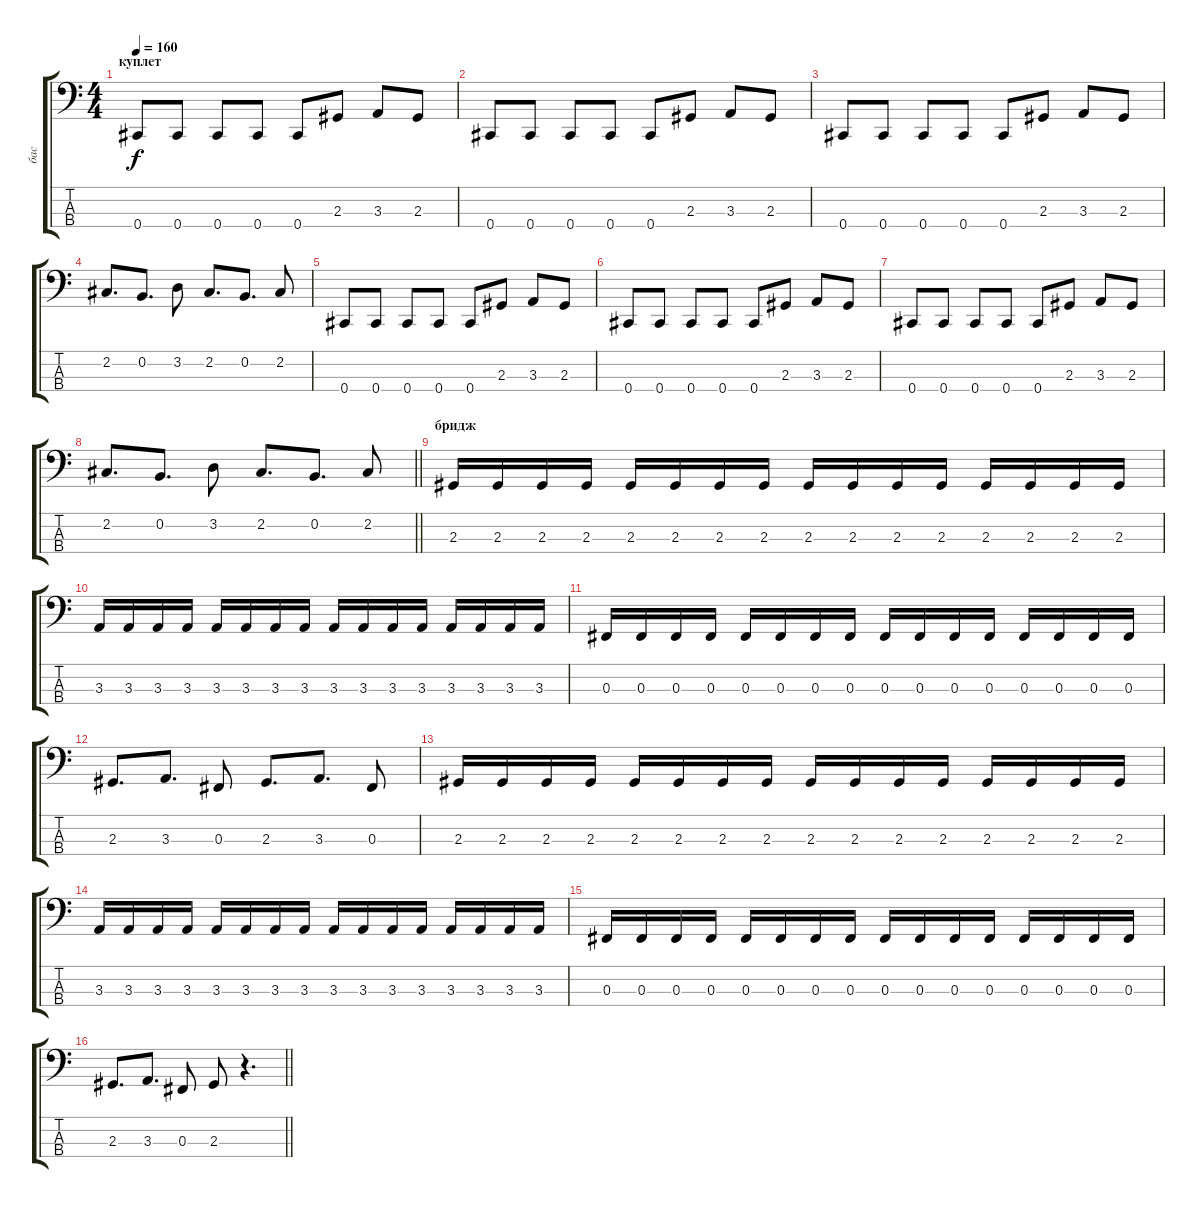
\track ("бас" "бас") {instrument electricbassfinger}
\staff {score tabs}
\tuning (E2 B1 Gb1 Db1) {hide}
\ts (4 4)
\section ("" "куплет")
\tempo 160
\clef f4
\ks c
0.4.8{dy f} 0.4.8 0.4.8 0.4.8 0.4.8 2.3.8 3.3.8 2.3.8 |
0.4.8 0.4.8 0.4.8 0.4.8 0.4.8 2.3.8 3.3.8 2.3.8 |
0.4.8 0.4.8 0.4.8 0.4.8 0.4.8 2.3.8 3.3.8 2.3.8 |
2.2.8{d} 0.2.8{d} 3.2.8 2.2.8{d} 0.2.8{d} 2.2.8 |
0.4.8 0.4.8 0.4.8 0.4.8 0.4.8 2.3.8 3.3.8 2.3.8 |
0.4.8 0.4.8 0.4.8 0.4.8 0.4.8 2.3.8 3.3.8 2.3.8 |
0.4.8 0.4.8 0.4.8 0.4.8 0.4.8 2.3.8 3.3.8 2.3.8 |
\barLineRight lightlight
2.2.8{d} 0.2.8{d} 3.2.8 2.2.8{d} 0.2.8{d} 2.2.8 |
\section ("" "бридж")
2.3.16 2.3.16 2.3.16 2.3.16 2.3.16 2.3.16 2.3.16 2.3.16 2.3.16 2.3.16 2.3.16 2.3.16 2.3.16 2.3.16 2.3.16 2.3.16 |
3.3.16 3.3.16 3.3.16 3.3.16 3.3.16 3.3.16 3.3.16 3.3.16 3.3.16 3.3.16 3.3.16 3.3.16 3.3.16 3.3.16 3.3.16 3.3.16 |
0.3.16 0.3.16 0.3.16 0.3.16 0.3.16 0.3.16 0.3.16 0.3.16 0.3.16 0.3.16 0.3.16 0.3.16 0.3.16 0.3.16 0.3.16 0.3.16 |
2.3.8{d} 3.3.8{d} 0.3.8 2.3.8{d} 3.3.8{d} 0.3.8 |
2.3.16 2.3.16 2.3.16 2.3.16 2.3.16 2.3.16 2.3.16 2.3.16 2.3.16 2.3.16 2.3.16 2.3.16 2.3.16 2.3.16 2.3.16 2.3.16 |
3.3.16 3.3.16 3.3.16 3.3.16 3.3.16 3.3.16 3.3.16 3.3.16 3.3.16 3.3.16 3.3.16 3.3.16 3.3.16 3.3.16 3.3.16 3.3.16 |
0.3.16 0.3.16 0.3.16 0.3.16 0.3.16 0.3.16 0.3.16 0.3.16 0.3.16 0.3.16 0.3.16 0.3.16 0.3.16 0.3.16 0.3.16 0.3.16 |
\barLineRight lightlight
2.3.8{d} 3.3.8{d} 0.3.8 2.3.8 r.4{d}
